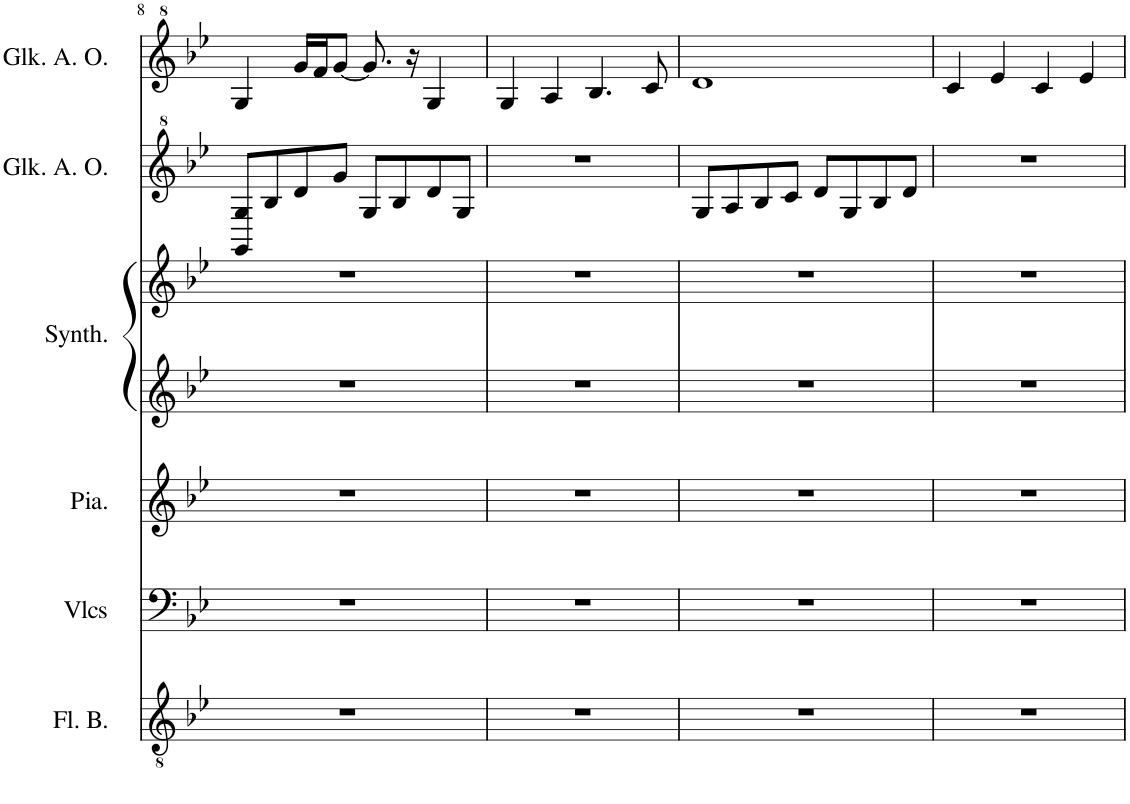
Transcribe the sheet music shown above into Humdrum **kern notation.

**kern	**kern	**kern	**kern	**kern	**kern	**kern
*part6	*part5	*part4	*part3	*part3	*part2	*part1
*staff7	*staff6	*staff5	*staff4	*staff3	*staff2	*staff1
*I"Flûte basse	*I"Violoncelles	*I"Piano	*I"Synthétiseur d'instruments à cordes	*	*I"Glockenspiel Alto Orff	*I"Glockenspiel Alto Orff
*I'Fl. B.	*I'Vlcs	*I'Pia.	*I'Synth.	*	*I'Glk. A. O.	*I'Glk. A. O.
!!LO:PB:g=z
*clefGv2	*clefF4	*clefG2	*clefG2	*clefG2	*clefG^2	*clefG^2
*k[b-e-]	*k[b-e-]	*k[b-e-]	*k[b-e-]	*k[b-e-]	*k[b-e-]	*k[b-e-]
*M4/4	*M4/4	*M4/4	*M4/4	*M4/4	*M4/4	*M4/4
=8	=8	=8	=8	=8	=8	=8
1r	1r	1r	1r	1r	8G/ 8g/L	4g/
.	.	.	.	.	8b-/	.
.	.	.	.	.	8dd/	16gg/LL
.	.	.	.	.	.	16ff/J
.	.	.	.	.	8gg/J	[8gg/J
.	.	.	.	.	8g/L	8.gg/]
.	.	.	.	.	8b-/	.
.	.	.	.	.	.	16r
.	.	.	.	.	8dd/	4g/
.	.	.	.	.	8g/J	.
=9	=9	=9	=9	=9	=9	=9
1r	1r	1r	1r	1r	1r	4g/
.	.	.	.	.	.	4a/
.	.	.	.	.	.	4.b-/
.	.	.	.	.	.	8cc/
=10	=10	=10	=10	=10	=10	=10
1r	1r	1r	1r	1r	8g/L	1dd
.	.	.	.	.	8a/	.
.	.	.	.	.	8b-/	.
.	.	.	.	.	8cc/J	.
.	.	.	.	.	8dd/L	.
.	.	.	.	.	8g/	.
.	.	.	.	.	8b-/	.
.	.	.	.	.	8dd/J	.
=11	=11	=11	=11	=11	=11	=11
1r	1r	1r	1r	1r	1r	4cc/
.	.	.	.	.	.	4ee-/
.	.	.	.	.	.	4cc/
.	.	.	.	.	.	4ee-/
=	=	=	=	=	=	=
*-	*-	*-	*-	*-	*-	*-
